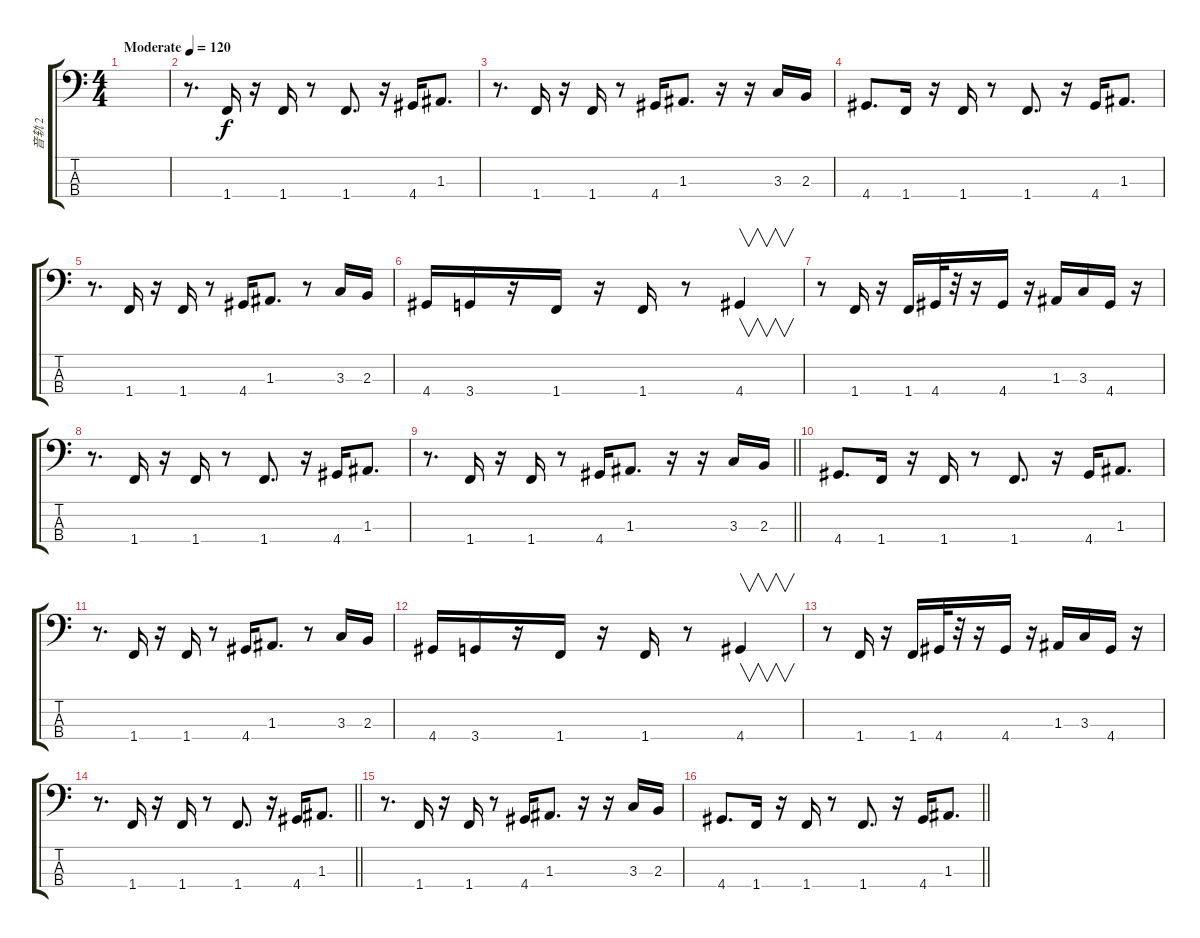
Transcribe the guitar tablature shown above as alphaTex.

\track ("音轨 2" "音轨 2") {instrument slapbass2}
\staff {score tabs}
\tuning (G2 D2 A1 E1) {hide}
\ts (4 4)
\tempo (120 "Moderate")
\clef f4
\ks c
|
r.8{d volume 12} 1.4.16 r.16 1.4.16 r.8 1.4.8{d} r.16 4.4.16 1.3.8{d} |
r.8{d} 1.4.16 r.16 1.4.16 r.8 4.4.16 1.3.8{d} r.16 r.16 3.3.16 2.3.16 |
4.4.8{d} 1.4.16 r.16 1.4.16 r.8 1.4.8{d} r.16 4.4.16 1.3.8{d} |
r.8{d} 1.4.16 r.16 1.4.16 r.8 4.4.16 1.3.8{d} r.8 3.3.16 2.3.16 |
4.4.16 3.4.16 r.16 1.4.16 r.16 1.4.16 r.8 4.4.4{v} |
r.8 1.4.16 r.16 1.4.16 4.4.32 r.32 r.16 4.4.16 r.16 1.3.16 3.3.16 4.4.16 r.16 |
r.8{d} 1.4.16 r.16 1.4.16 r.8 1.4.8{d} r.16 4.4.16 1.3.8{d} |
\barLineRight lightlight
r.8{d} 1.4.16 r.16 1.4.16 r.8 4.4.16 1.3.8{d} r.16 r.16 3.3.16 2.3.16 |
\section ("" "")
4.4.8{d} 1.4.16 r.16 1.4.16 r.8 1.4.8{d} r.16 4.4.16 1.3.8{d} |
r.8{d} 1.4.16 r.16 1.4.16 r.8 4.4.16{txt ""} 1.3.8{d} r.8 3.3.16 2.3.16 |
4.4.16 3.4.16 r.16 1.4.16 r.16 1.4.16 r.8 4.4.4{v} |
r.8 1.4.16 r.16 1.4.16 4.4.32 r.32 r.16 4.4.16 r.16 1.3.16 3.3.16 4.4.16 r.16 |
\barLineRight lightlight
r.8{d} 1.4.16 r.16 1.4.16 r.8 1.4.8{d} r.16 4.4.16 1.3.8{d} |
\section ("" "")
r.8{d} 1.4.16 r.16 1.4.16 r.8 4.4.16 1.3.8{d} r.16 r.16 3.3.16 2.3.16 |
\barLineRight lightlight
4.4.8{d} 1.4.16 r.16 1.4.16 r.8 1.4.8{d} r.16 4.4.16 1.3.8{d}
